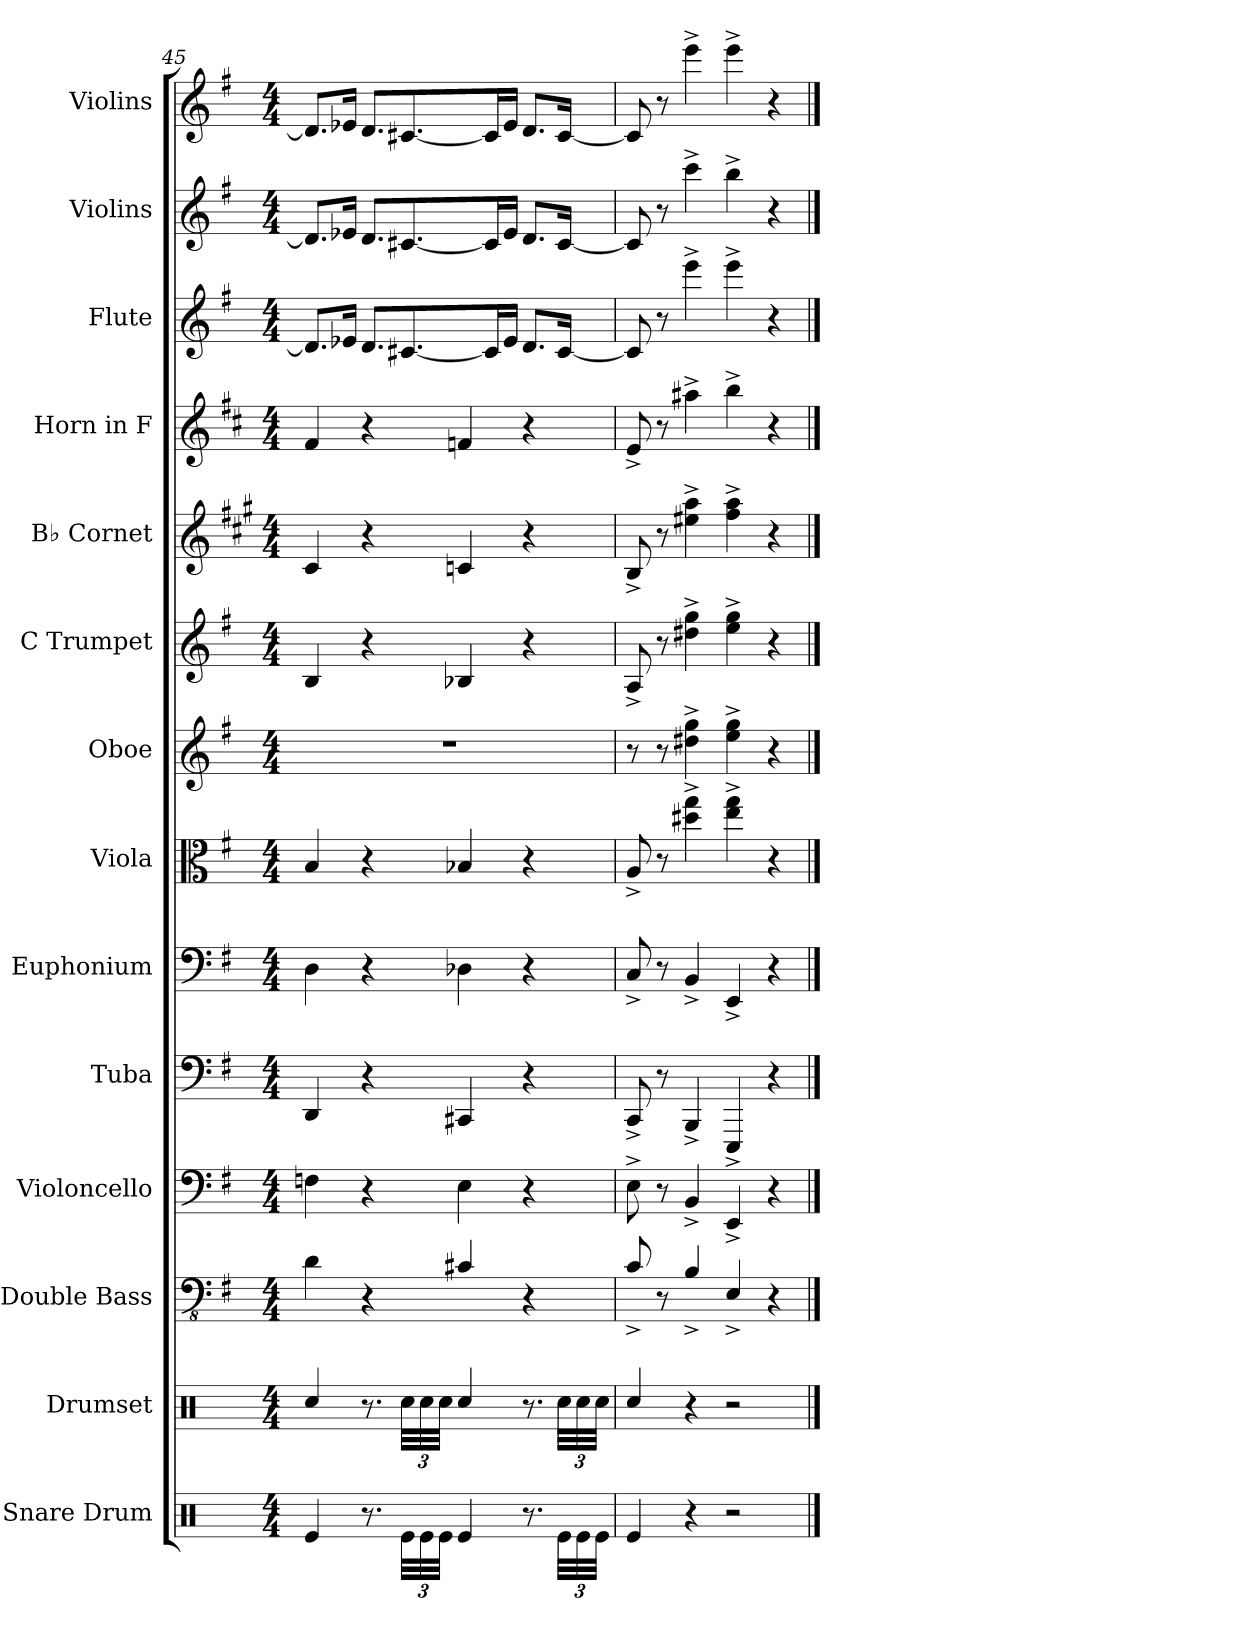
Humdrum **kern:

**kern	**kern	**kern	**kern	**kern	**kern	**kern	**kern	**kern	**kern	**kern	**kern	**kern	**kern
*part14	*part13	*part12	*part11	*part10	*part9	*part8	*part7	*part6	*part5	*part4	*part3	*part2	*part1
*staff14	*staff13	*staff12	*staff11	*staff10	*staff9	*staff8	*staff7	*staff6	*staff5	*staff4	*staff3	*staff2	*staff1
*I"Snare Drum	*I"Drumset	*I"Double Bass	*I"Violoncello	*I"Tuba	*I"Euphonium	*I"Viola	*I"Oboe	*I"C Trumpet	*I"B♭ Cornet	*I"Horn in F	*I"Flute	*I"Violins	*I"Violins
*I'Sn. Dr.	*I'Drs.	*I'Db.	*I'Vc.	*I'Tba.	*I'Euph.	*I'Vla.	*I'Ob.	*I'C Tpt.	*I'B♭ Cnt.	*	*I'Fl.	*I'Vlns.	*I'Vlns.
!!LO:PB:g=z
*clefX	*clefX	*clefFv4	*clefF4	*clefF4	*clefF4	*clefC3	*clefG2	*clefG2	*clefG2	*clefG2	*clefG2	*clefG2	*clefG2
*	*	*ITrd7c12	*	*	*	*	*	*	*ITrd1c2	*ITrd4c7	*	*	*
*k[]	*k[]	*k[f#]	*k[f#]	*k[f#]	*k[f#]	*k[f#]	*k[f#]	*k[f#]	*k[f#]	*k[f#]	*k[f#]	*k[f#]	*k[f#]
*M4/4	*M4/4	*M4/4	*M4/4	*M4/4	*M4/4	*M4/4	*M4/4	*M4/4	*M4/4	*M4/4	*M4/4	*M4/4	*M4/4
=45	=45	=45	=45	=45	=45	=45	=45	=45	=45	=45	=45	=45	=45
4Re/	4Rcc/	4DD\	4Fn\	4DD/	4D\	4B/	1r	4B/	4B/	4B/	8.d/L]	8.d/L]	8.d/L]
.	.	.	.	.	.	.	.	.	.	.	16e-X/Jk	16e-X/Jk	16e-X/Jk
8.r	8.r	4r	4r	4r	4r	4r	.	4r	4r	4r	8.d/L	8.d/L	8.d/L
*Xbrackettup	*Xbrackettup	*	*	*	*	*	*	*	*	*	*	*	*
48Re\LLL	48Rcc\LLL	.	.	.	.	.	.	.	.	.	[8.c#X/	[8.c#X/	[8.c#X/
48Re\	48Rcc\	.	.	.	.	.	.	.	.	.	.	.	.
48Re\JJJ	48Rcc\JJJ	.	.	.	.	.	.	.	.	.	.	.	.
4Re/	4Rcc/	4CC#X/	4E\	4CC#X/	4D-X\	4B-X/	.	4B-X/	4B-X/	4B-X/	.	.	.
.	.	.	.	.	.	.	.	.	.	.	16c#/L]	16c#/L]	16c#/L]
.	.	.	.	.	.	.	.	.	.	.	16e-/JJ	16e-/JJ	16e-/JJ
8.r	8.r	4r	4r	4r	4r	4r	.	4r	4r	4r	8.d/L	8.d/L	8.d/L
48Re\LLL	48Rcc\LLL	.	.	.	.	.	.	.	.	.	[16c#/Jk	[16c#/Jk	[16c#/Jk
48Re\	48Rcc\	.	.	.	.	.	.	.	.	.	.	.	.
48Re\JJJ	48Rcc\JJJ	.	.	.	.	.	.	.	.	.	.	.	.
=46	=46	=46	=46	=46	=46	=46	=46	=46	=46	=46	=46	=46	=46
4Re/	4Rcc/	8CC^/	8E^\	8CC^/	8C^/	8A^/	8r	8A^/	8A^/	8A^/	8c#/]	8c#/]	8c#/]
.	.	8r	8r	8r	8r	8r	8r	8r	8r	8r	8r	8r	8r
4r	4r	4BBB^/	4BB^/	4BBB^/	4BB^/	4dd#X\^ 4gg\^	4dd#X\^ 4gg\^	4dd#X\^ 4gg\^	4dd#X\^ 4gg\^	4dd#X^\	4eee^\	4ccc^\	4eee^\
2r	2r	4EEE^/	4EE^/	4EEE^/	4EE^/	4ee\^ 4gg\^	4ee\^ 4gg\^	4ee\^ 4gg\^	4ee\^ 4gg\^	4ee^\	4eee^\	4bb^\	4eee^\
.	.	4r	4r	4r	4r	4r	4r	4r	4r	4r	4r	4r	4r
==	==	==	==	==	==	==	==	==	==	==	==	==	==
*-	*-	*-	*-	*-	*-	*-	*-	*-	*-	*-	*-	*-	*-
